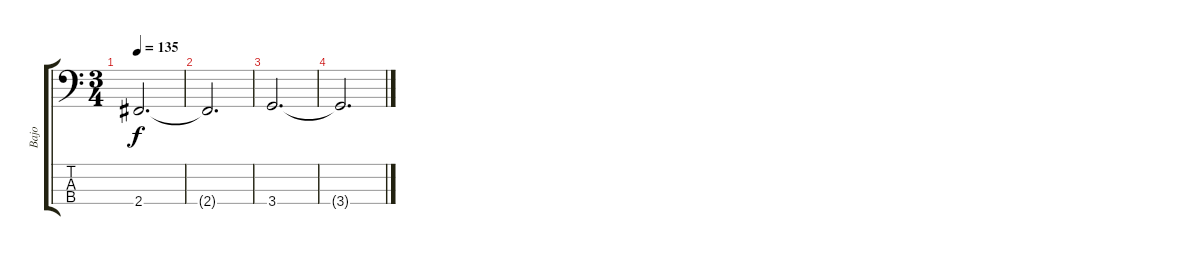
\track ("Bajo" "Bajo") {instrument electricbassfinger}
\staff {score tabs}
\tuning (G2 D2 A1 E1) {hide}
\ts (3 4)
\tempo 135
\clef f4
\ks c
2.4.2{d dy f} |
2.4{t}.2{d} |
3.4.2{d} |
3.4{t}.2{d}
